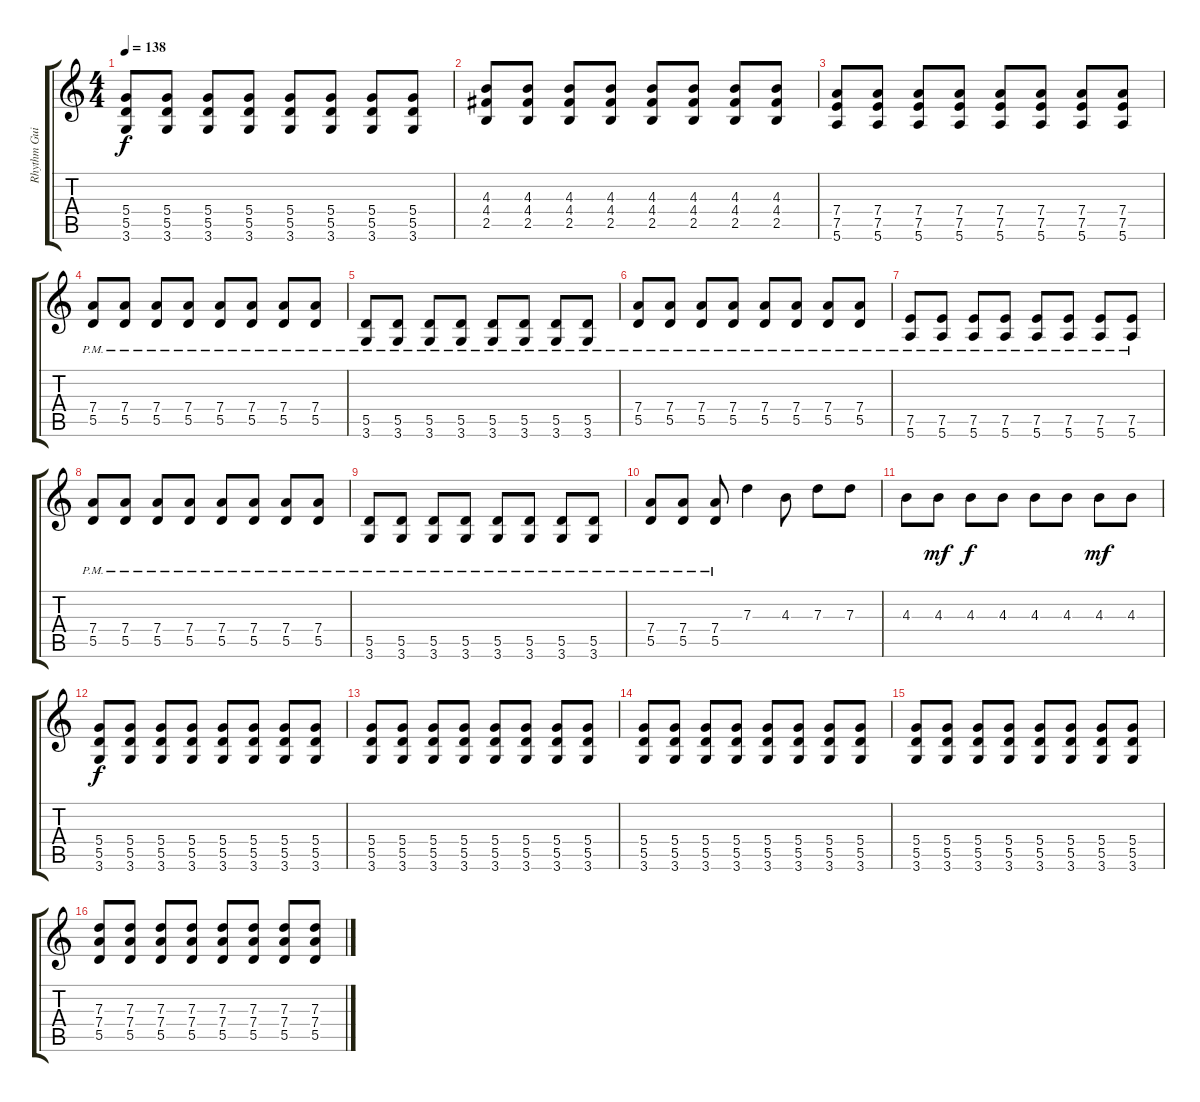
\track ("Rhythm Guitar" "Rhythm Gui") {instrument overdrivenguitar}
\staff {score tabs}
\tuning (E4 B3 G3 D3 A2 E2) {hide}
\ts (4 4)
\tempo 138
\clef g2
\ks c
(5.4 5.5 3.6).8{dy f} (5.4 5.5 3.6).8 (5.4 5.5 3.6).8 (5.4 5.5 3.6).8 (5.4 5.5 3.6).8 (5.4 5.5 3.6).8 (5.4 5.5 3.6).8 (5.4 5.5 3.6).8 |
(4.3 4.4 2.5).8 (4.3 4.4 2.5).8 (4.3 4.4 2.5).8 (4.3 4.4 2.5).8 (4.3 4.4 2.5).8 (4.3 4.4 2.5).8 (4.3 4.4 2.5).8 (4.3 4.4 2.5).8 |
(7.4 7.5 5.6).8 (7.4 7.5 5.6).8 (7.4 7.5 5.6).8 (7.4 7.5 5.6).8 (7.4 7.5 5.6).8 (7.4 7.5 5.6).8 (7.4 7.5 5.6).8 (7.4 7.5 5.6).8 |
(7.4{pm} 5.5{pm}).8 (7.4{pm} 5.5{pm}).8 (7.4{pm} 5.5{pm}).8 (7.4{pm} 5.5{pm}).8 (7.4{pm} 5.5{pm}).8 (7.4{pm} 5.5{pm}).8 (7.4{pm} 5.5{pm}).8 (7.4{pm} 5.5{pm}).8 |
(5.5{pm} 3.6{pm}).8 (5.5{pm} 3.6{pm}).8 (5.5{pm} 3.6{pm}).8 (5.5{pm} 3.6{pm}).8 (5.5{pm} 3.6{pm}).8 (5.5{pm} 3.6{pm}).8 (5.5{pm} 3.6{pm}).8 (5.5{pm} 3.6{pm}).8 |
(7.4{pm} 5.5{pm}).8 (7.4{pm} 5.5{pm}).8 (7.4{pm} 5.5{pm}).8 (7.4{pm} 5.5{pm}).8 (7.4{pm} 5.5{pm}).8 (7.4{pm} 5.5{pm}).8 (7.4{pm} 5.5{pm}).8 (7.4{pm} 5.5{pm}).8 |
(7.5{pm} 5.6{pm}).8 (7.5{pm} 5.6{pm}).8 (7.5{pm} 5.6{pm}).8 (7.5{pm} 5.6{pm}).8 (7.5{pm} 5.6{pm}).8 (7.5{pm} 5.6{pm}).8 (7.5{pm} 5.6{pm}).8 (7.5{pm} 5.6{pm}).8 |
(7.4{pm} 5.5{pm}).8 (7.4{pm} 5.5{pm}).8 (7.4{pm} 5.5{pm}).8 (7.4{pm} 5.5{pm}).8 (7.4{pm} 5.5{pm}).8 (7.4{pm} 5.5{pm}).8 (7.4{pm} 5.5{pm}).8 (7.4{pm} 5.5{pm}).8 |
(5.5{pm} 3.6{pm}).8 (5.5{pm} 3.6{pm}).8 (5.5{pm} 3.6{pm}).8 (5.5{pm} 3.6{pm}).8 (5.5{pm} 3.6{pm}).8 (5.5{pm} 3.6{pm}).8 (5.5{pm} 3.6{pm}).8 (5.5{pm} 3.6{pm}).8 |
(7.4{pm} 5.5{pm}).8 (7.4{pm} 5.5{pm}).8 (7.4{pm} 5.5{pm}).8 7.3.4 4.3.8 7.3.8 7.3.8 |
4.3.8 4.3.8{dy mf} 4.3.8{dy f} 4.3.8 4.3.8 4.3.8 4.3.8{dy mf} 4.3.8 |
(5.4 5.5 3.6).8{dy f} (5.4 5.5 3.6).8 (5.4 5.5 3.6).8 (5.4 5.5 3.6).8 (5.4 5.5 3.6).8 (5.4 5.5 3.6).8 (5.4 5.5 3.6).8 (5.4 5.5 3.6).8 |
(5.4 5.5 3.6).8 (5.4 5.5 3.6).8 (5.4 5.5 3.6).8 (5.4 5.5 3.6).8 (5.4 5.5 3.6).8 (5.4 5.5 3.6).8 (5.4 5.5 3.6).8 (5.4 5.5 3.6).8 |
(5.4 5.5 3.6).8 (5.4 5.5 3.6).8 (5.4 5.5 3.6).8 (5.4 5.5 3.6).8 (5.4 5.5 3.6).8 (5.4 5.5 3.6).8 (5.4 5.5 3.6).8 (5.4 5.5 3.6).8 |
(5.4 5.5 3.6).8 (5.4 5.5 3.6).8 (5.4 5.5 3.6).8 (5.4 5.5 3.6).8 (5.4 5.5 3.6).8 (5.4 5.5 3.6).8 (5.4 5.5 3.6).8 (5.4 5.5 3.6).8 |
(7.3 7.4 5.5).8 (7.3 7.4 5.5).8 (7.3 7.4 5.5).8 (7.3 7.4 5.5).8 (7.3 7.4 5.5).8 (7.3 7.4 5.5).8 (7.3 7.4 5.5).8 (7.3 7.4 5.5).8
